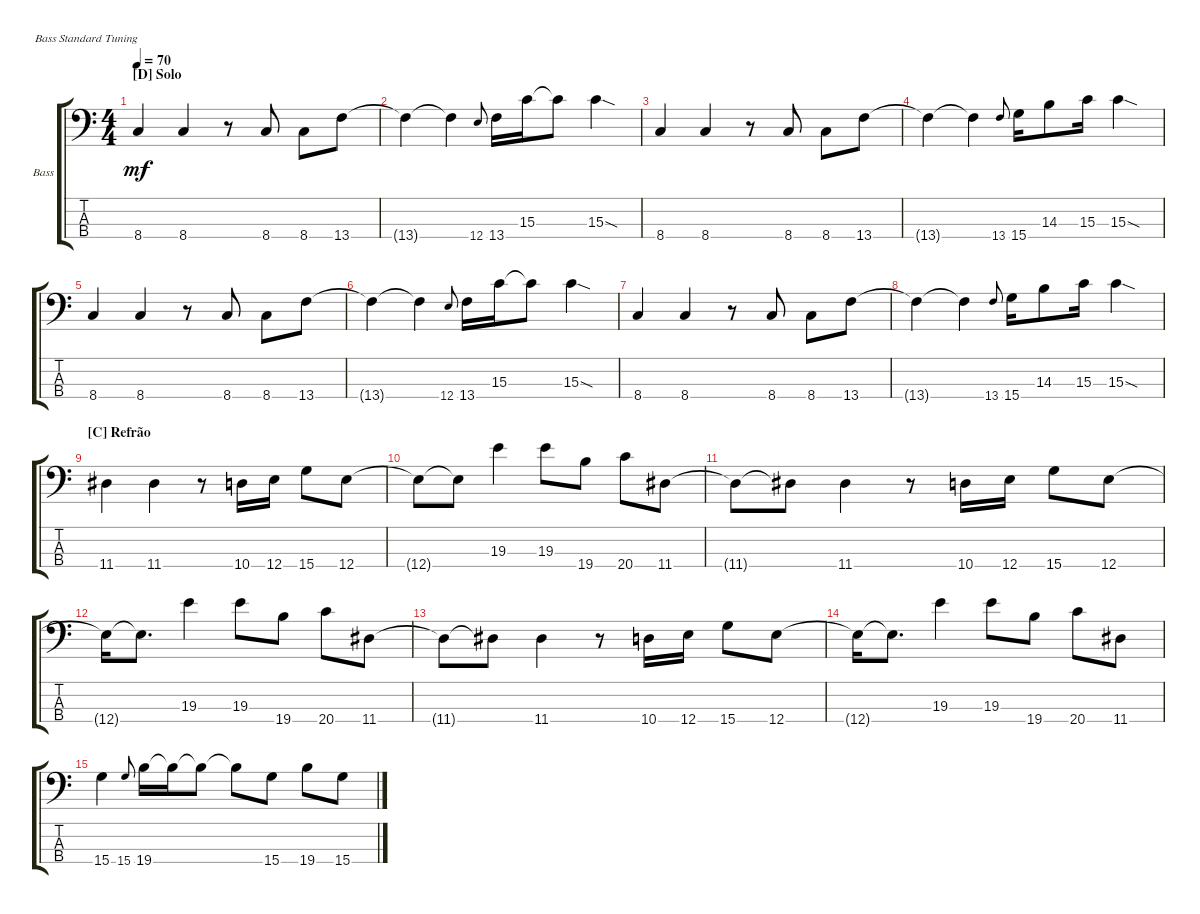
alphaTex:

\defaultSystemsLayout 4
\bracketExtendMode groupsimilarinstruments
\firstSystemTrackNameOrientation horizontal
\otherSystemsTrackNameOrientation horizontal
\track ("Bass" "Bass") {multiBarRest instrument electricbassfinger}
\staff {score tabs}
\tuning (G2 D2 A1 E1)
\ts (4 4)
\section ("D" "Solo")
\tempo 70
\clef f4
\ks c
8.4.4{dy mf} 8.4.4 r.8 8.4.8 8.4.8 13.4.8 |
13.4{t}.4 13.4{t}.4 12.4.8{gr onbeat} 13.4.16 15.3.16 15.3{t}.8 15.3{sod}.4 |
8.4.4 8.4.4 r.8 8.4.8 8.4.8 13.4.8 |
13.4{t}.4 13.4{t}.4 13.4.8{gr onbeat} 15.4.16 14.3.8 15.3.16 15.3{sod}.4 |
8.4.4 8.4.4 r.8 8.4.8 8.4.8 13.4.8 |
13.4{t}.4 13.4{t}.4 12.4.8{gr onbeat} 13.4.16 15.3.16 15.3{t}.8 15.3{sod}.4 |
8.4.4 8.4.4 r.8 8.4.8 8.4.8 13.4.8 |
13.4{t}.4 13.4{t}.4 13.4.8{gr onbeat} 15.4.16 14.3.8 15.3.16 15.3{sod}.4 |
\section ("C" "Refrão")
11.4.4 11.4.4 r.8 10.4.16 12.4.16 15.4.8 12.4.8 |
12.4{t}.8 12.4{t}.8 19.3.4 19.3.8 19.4.8 20.4.8 11.4.8 |
11.4{t}.8 11.4{t}.8 11.4.4 r.8 10.4.16 12.4.16 15.4.8 12.4.8 |
12.4{t}.16 12.4{t}.8{d} 19.3.4 19.3.8 19.4.8 20.4.8 11.4.8 |
11.4{t}.8 11.4{t}.8 11.4.4 r.8 10.4.16 12.4.16 15.4.8 12.4.8 |
12.4{t}.16 12.4{t}.8{d} 19.3.4 19.3.8 19.4.8 20.4.8 11.4.8 |
15.4.4 15.4.8{gr onbeat} 19.4.16 19.4{t}.16 19.4{t}.8 19.4{t}.8 15.4.8 19.4.8 15.4.8
